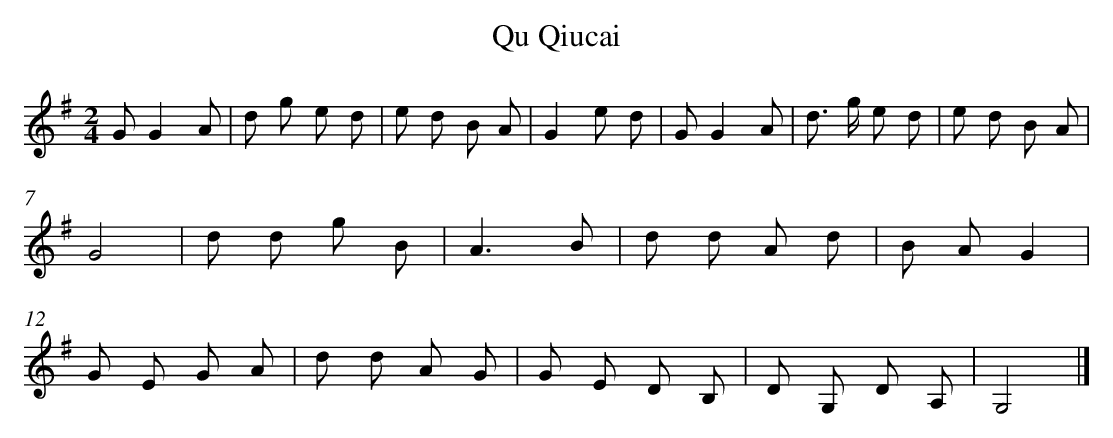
X:1
T: Qu Qiucai
L: 1/8
M: 2/4
K: G
GG2A [I:setbarnb 1]|
d g e d |
e d B A |
G2e d |
GG2A |
d> g e d |
e d B A |
G4 |
d d g B |
A3B |
d d A d |
B AG2 |
G E G A |
d d A G |
G E D B, |
D G, D A, |
G,4 |]
